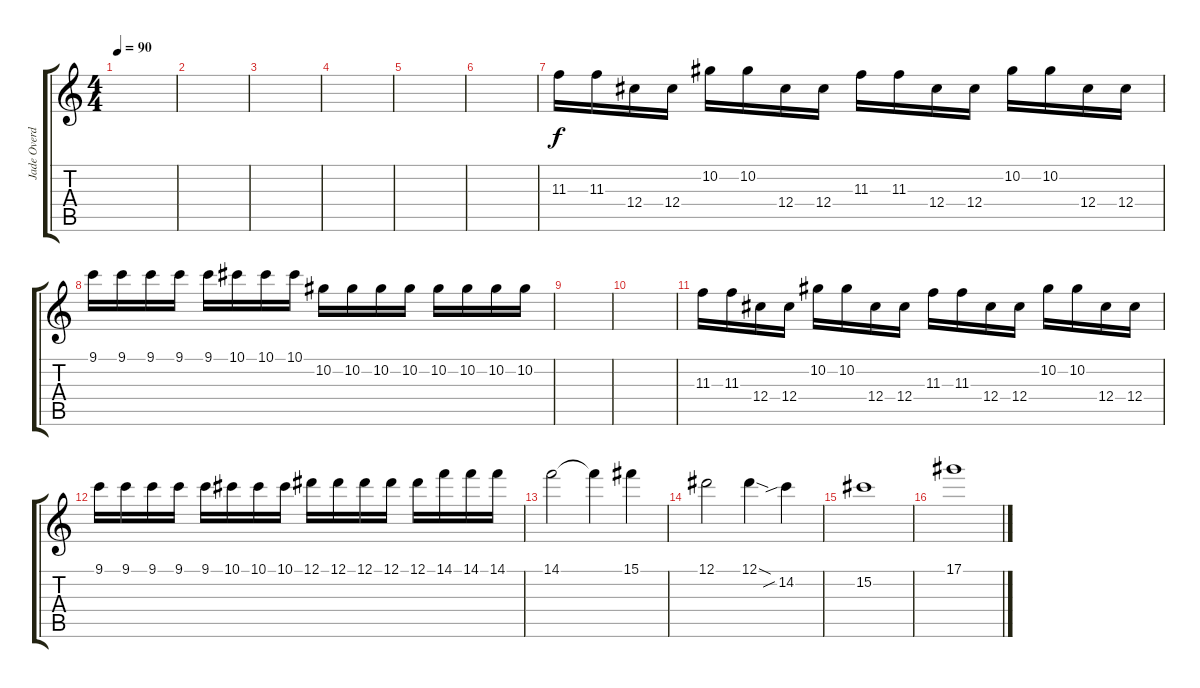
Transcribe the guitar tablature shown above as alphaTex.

\track ("Jade Overdub" "Jade Overd") {instrument overdrivenguitar}
\staff {score tabs}
\tuning (Eb4 Bb3 Gb3 Db3 Ab2 Eb2) {hide}
\ts (4 4)
\tempo 90
\clef g2
\ks c
|
|
|
|
|
|
11.3.16 11.3.16 12.4.16 12.4.16 10.2.16 10.2.16 12.4.16 12.4.16 11.3.16 11.3.16 12.4.16 12.4.16 10.2.16 10.2.16 12.4.16 12.4.16 |
9.1.16 9.1.16 9.1.16 9.1.16 9.1.16 10.1.16 10.1.16 10.1.16 10.2.16 10.2.16 10.2.16 10.2.16 10.2.16 10.2.16 10.2.16 10.2.16 |
|
|
11.3.16 11.3.16 12.4.16 12.4.16 10.2.16 10.2.16 12.4.16 12.4.16 11.3.16 11.3.16 12.4.16 12.4.16 10.2.16 10.2.16 12.4.16 12.4.16 |
9.1.16 9.1.16 9.1.16 9.1.16 9.1.16 10.1.16 10.1.16 10.1.16 12.1.16 12.1.16 12.1.16 12.1.16 12.1.16 14.1.16 14.1.16 14.1.16 |
14.1.2 14.1{t}.4 15.1.4 |
12.1.2 12.1{sod}.4 14.2{sib}.4 |
15.2.1 |
17.1.1
